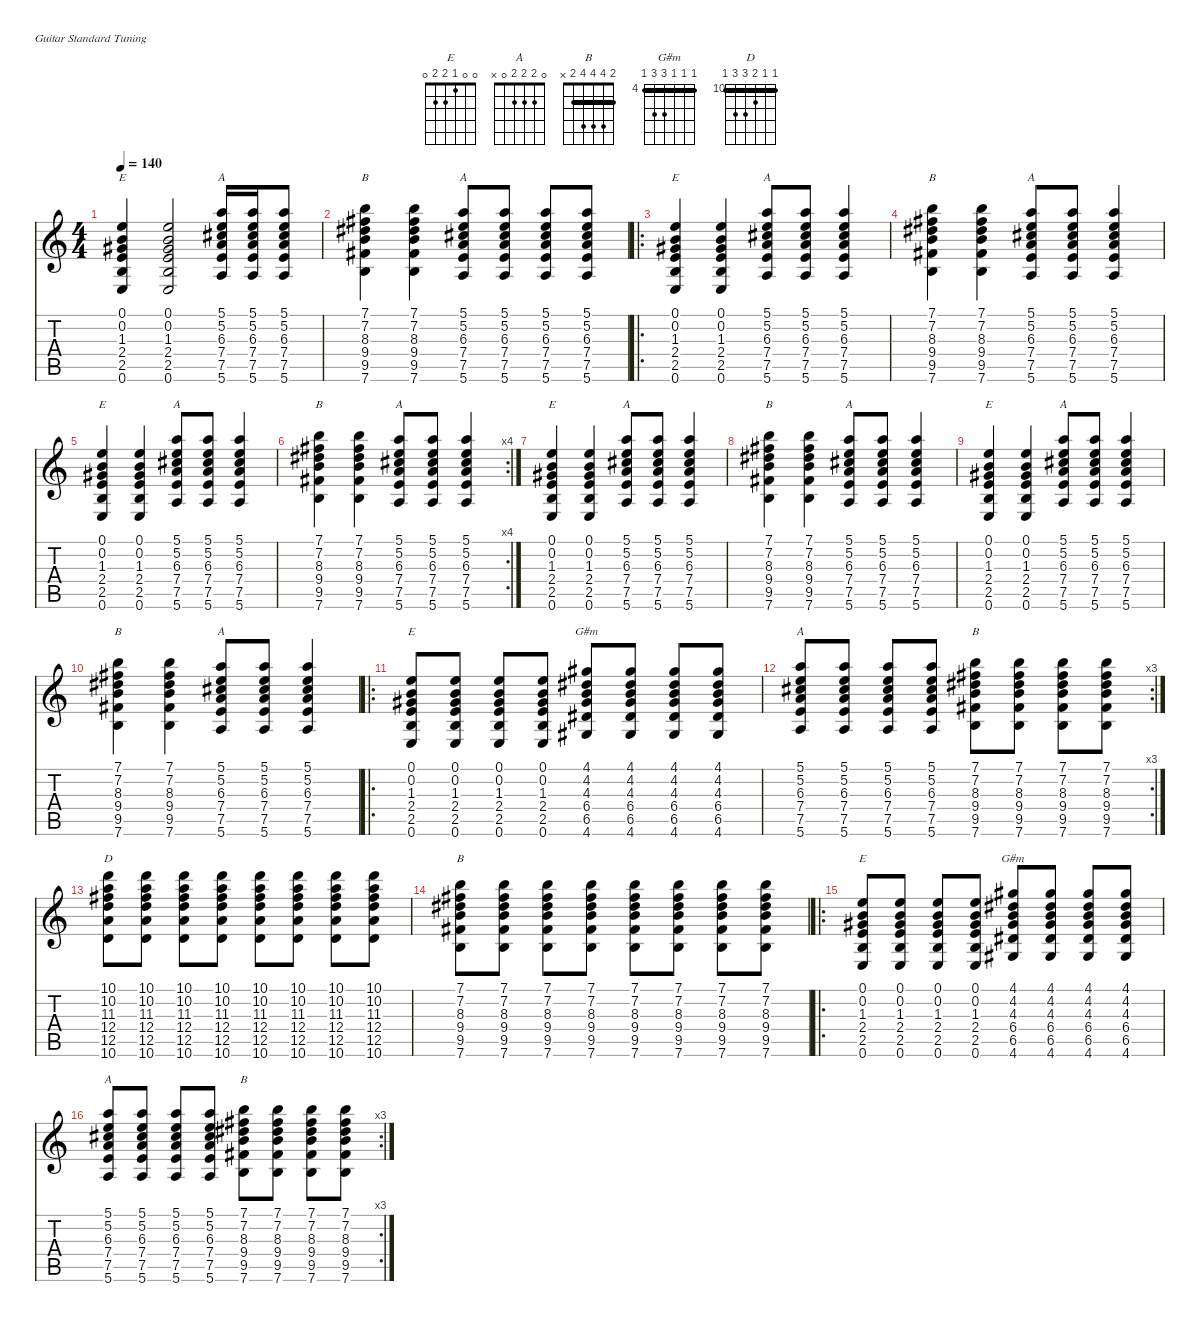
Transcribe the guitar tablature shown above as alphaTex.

\defaultSystemsLayout 4
\hideDynamics
\bracketExtendMode nobrackets
\singleTrackTrackNamePolicy hidden
\multiTrackTrackNamePolicy hidden
\otherSystemsTrackNameOrientation horizontal
\track ("Keith Richards" "el.guit.") {instrument electricguitarclean}
\staff {score tabs}
\tuning (E4 B3 G3 D3 A2 E2)
\chord ("E" 0 0 1 2 2 0)
\chord ("A" 5 5 6 7 7 5) {firstfret 5 barre (5 5)}
\chord ("B" 7 7 8 9 9 7) {firstfret 7 barre (7 7)}
\chord ("G#m" 4 4 4 6 6 4) {firstfret 4 barre (4 4 4)}
\chord ("B" 2 4 4 4 2 x) {barre 2}
\chord ("D" 10 10 11 12 12 10) {firstfret 10 barre (10 10)}
\chord ("A" 0 2 2 2 0 x)
\ts (4 4)
\tempo 140
\clef g2
\ks c
(0.1 0.2 1.3{acc #} 2.4 2.5 0.6).4{ch "E" dy f beam Up} (0.1 0.2 1.3{acc #} 2.4 2.5 0.6).2{beam Up} (5.1 5.2 6.3{acc #} 7.4 7.5 5.6).16{ch "A" beam Up} (5.1 5.2 6.3{acc #} 7.4 7.5 5.6).16{beam Up} (5.1 5.2 6.3{acc #} 7.4 7.5 5.6).8{beam Up} |
(7.1 7.2{acc #} 8.3{acc #} 9.4 9.5{acc #} 7.6).4{ch "B" beam Down} (7.1 7.2{acc #} 8.3{acc #} 9.4 9.5{acc #} 7.6).4{beam Down} (5.1 5.2 6.3{acc #} 7.4 7.5 5.6).8{ch "A" beam Up} (5.1 5.2 6.3{acc #} 7.4 7.5 5.6).8{beam Up} (5.1 5.2 6.3{acc #} 7.4 7.5 5.6).8{beam Up} (5.1 5.2 6.3{acc #} 7.4 7.5 5.6).8{beam Up} |
\ro
(0.1 0.2 1.3{acc #} 2.4 2.5 0.6).4{ch "E" beam Up} (0.1 0.2 1.3{acc #} 2.4 2.5 0.6).4{beam Up} (5.1 5.2 6.3{acc #} 7.4 7.5 5.6).8{ch "A" beam Up} (5.1 5.2 6.3{acc #} 7.4 7.5 5.6).8{beam Up} (5.1 5.2 6.3{acc #} 7.4 7.5 5.6).4{beam Up} |
(7.1 7.2{acc #} 8.3{acc #} 9.4 9.5{acc #} 7.6).4{ch "B" beam Down} (7.1 7.2{acc #} 8.3{acc #} 9.4 9.5{acc #} 7.6).4{beam Down} (5.1 5.2 6.3{acc #} 7.4 7.5 5.6).8{ch "A" beam Up} (5.1 5.2 6.3{acc #} 7.4 7.5 5.6).8{beam Up} (5.1 5.2 6.3{acc #} 7.4 7.5 5.6).4{beam Up} |
(0.1 0.2 1.3{acc #} 2.4 2.5 0.6).4{ch "E" beam Up} (0.1 0.2 1.3{acc #} 2.4 2.5 0.6).4{beam Up} (5.1 5.2 6.3{acc #} 7.4 7.5 5.6).8{ch "A" beam Up} (5.1 5.2 6.3{acc #} 7.4 7.5 5.6).8{beam Up} (5.1 5.2 6.3{acc #} 7.4 7.5 5.6).4{beam Up} |
\rc 4
(7.1 7.2{acc #} 8.3{acc #} 9.4 9.5{acc #} 7.6).4{ch "B" beam Down} (7.1 7.2{acc #} 8.3{acc #} 9.4 9.5{acc #} 7.6).4{beam Down} (5.1 5.2 6.3{acc #} 7.4 7.5 5.6).8{ch "A" beam Up} (5.1 5.2 6.3{acc #} 7.4 7.5 5.6).8{beam Up} (5.1 5.2 6.3{acc #} 7.4 7.5 5.6).4{beam Up} |
(0.1 0.2 1.3{acc #} 2.4 2.5 0.6).4{ch "E" beam Up} (0.1 0.2 1.3{acc #} 2.4 2.5 0.6).4{beam Up} (5.1 5.2 6.3{acc #} 7.4 7.5 5.6).8{ch "A" beam Up} (5.1 5.2 6.3{acc #} 7.4 7.5 5.6).8{beam Up} (5.1 5.2 6.3{acc #} 7.4 7.5 5.6).4{beam Up} |
(7.1 7.2{acc #} 8.3{acc #} 9.4 9.5{acc #} 7.6).4{ch "B" beam Down} (7.1 7.2{acc #} 8.3{acc #} 9.4 9.5{acc #} 7.6).4{beam Down} (5.1 5.2 6.3{acc #} 7.4 7.5 5.6).8{ch "A" beam Up} (5.1 5.2 6.3{acc #} 7.4 7.5 5.6).8{beam Up} (5.1 5.2 6.3{acc #} 7.4 7.5 5.6).4{beam Up} |
(0.1 0.2 1.3{acc #} 2.4 2.5 0.6).4{ch "E" beam Up} (0.1 0.2 1.3{acc #} 2.4 2.5 0.6).4{beam Up} (5.1 5.2 6.3{acc #} 7.4 7.5 5.6).8{ch "A" beam Up} (5.1 5.2 6.3{acc #} 7.4 7.5 5.6).8{beam Up} (5.1 5.2 6.3{acc #} 7.4 7.5 5.6).4{beam Up} |
(7.1 7.2{acc #} 8.3{acc #} 9.4 9.5{acc #} 7.6).4{ch "B" beam Down} (7.1 7.2{acc #} 8.3{acc #} 9.4 9.5{acc #} 7.6).4{beam Down} (5.1 5.2 6.3{acc #} 7.4 7.5 5.6).8{ch "A" beam Up} (5.1 5.2 6.3{acc #} 7.4 7.5 5.6).8{beam Up} (5.1 5.2 6.3{acc #} 7.4 7.5 5.6).4{beam Up} |
\ro
(0.1 0.2 1.3{acc #} 2.4 2.5 0.6).8{ch "E" beam Up} (0.1 0.2 1.3{acc #} 2.4 2.5 0.6).8{beam Up} (0.1 0.2 1.3{acc #} 2.4 2.5 0.6).8{beam Up} (0.1 0.2 1.3{acc #} 2.4 2.5 0.6).8{beam Up} (4.1{acc #} 4.2{acc #} 4.3 6.4{acc #} 6.5{acc #} 4.6{acc #}).8{ch "G#m" beam Up} (4.1{acc #} 4.2{acc #} 4.3 6.4{acc #} 6.5{acc #} 4.6{acc #}).8{beam Up} (4.1{acc #} 4.2{acc #} 4.3 6.4{acc #} 6.5{acc #} 4.6{acc #}).8{beam Up} (4.1{acc #} 4.2{acc #} 4.3 6.4{acc #} 6.5{acc #} 4.6{acc #}).8{beam Up} |
\rc 3
(5.1 5.2 6.3{acc #} 7.4 7.5 5.6).8{ch "A" beam Up} (5.1 5.2 6.3{acc #} 7.4 7.5 5.6).8{beam Up} (5.1 5.2 6.3{acc #} 7.4 7.5 5.6).8{beam Up} (5.1 5.2 6.3{acc #} 7.4 7.5 5.6).8{beam Up} (7.1 7.2{acc #} 8.3{acc #} 9.4 9.5{acc #} 7.6).8{ch "B" beam Down} (7.1 7.2{acc #} 8.3{acc #} 9.4 9.5{acc #} 7.6).8{beam Down} (7.1 7.2{acc #} 8.3{acc #} 9.4 9.5{acc #} 7.6).8{beam Down} (7.1 7.2{acc #} 8.3{acc #} 9.4 9.5{acc #} 7.6).8{beam Down} |
(10.1 10.2 11.3{acc #} 12.4 12.5 10.6).8{ch "D" beam Down} (10.1 10.2 11.3{acc #} 12.4 12.5 10.6).8{beam Down} (10.1 10.2 11.3{acc #} 12.4 12.5 10.6).8{beam Down} (10.1 10.2 11.3{acc #} 12.4 12.5 10.6).8{beam Down} (10.1 10.2 11.3{acc #} 12.4 12.5 10.6).8{beam Down} (10.1 10.2 11.3{acc #} 12.4 12.5 10.6).8{beam Down} (10.1 10.2 11.3{acc #} 12.4 12.5 10.6).8{beam Down} (10.1 10.2 11.3{acc #} 12.4 12.5 10.6).8{beam Down} |
(7.1 7.2{acc #} 8.3{acc #} 9.4 9.5{acc #} 7.6).8{ch "B" beam Down} (7.1 7.2{acc #} 8.3{acc #} 9.4 9.5{acc #} 7.6).8{beam Down} (7.1 7.2{acc #} 8.3{acc #} 9.4 9.5{acc #} 7.6).8{beam Down} (7.1 7.2{acc #} 8.3{acc #} 9.4 9.5{acc #} 7.6).8{beam Down} (7.1 7.2{acc #} 8.3{acc #} 9.4 9.5{acc #} 7.6).8{beam Down} (7.1 7.2{acc #} 8.3{acc #} 9.4 9.5{acc #} 7.6).8{beam Down} (7.1 7.2{acc #} 8.3{acc #} 9.4 9.5{acc #} 7.6).8{beam Down} (7.1 7.2{acc #} 8.3{acc #} 9.4 9.5{acc #} 7.6).8{beam Down} |
\ro
(0.1 0.2 1.3{acc #} 2.4 2.5 0.6).8{ch "E" beam Up} (0.1 0.2 1.3{acc #} 2.4 2.5 0.6).8{beam Up} (0.1 0.2 1.3{acc #} 2.4 2.5 0.6).8{beam Up} (0.1 0.2 1.3{acc #} 2.4 2.5 0.6).8{beam Up} (4.1{acc #} 4.2{acc #} 4.3 6.4{acc #} 6.5{acc #} 4.6{acc #}).8{ch "G#m" beam Up} (4.1{acc #} 4.2{acc #} 4.3 6.4{acc #} 6.5{acc #} 4.6{acc #}).8{beam Up} (4.1{acc #} 4.2{acc #} 4.3 6.4{acc #} 6.5{acc #} 4.6{acc #}).8{beam Up} (4.1{acc #} 4.2{acc #} 4.3 6.4{acc #} 6.5{acc #} 4.6{acc #}).8{beam Up} |
\rc 3
(5.1 5.2 6.3{acc #} 7.4 7.5 5.6).8{ch "A" beam Up} (5.1 5.2 6.3{acc #} 7.4 7.5 5.6).8{beam Up} (5.1 5.2 6.3{acc #} 7.4 7.5 5.6).8{beam Up} (5.1 5.2 6.3{acc #} 7.4 7.5 5.6).8{beam Up} (7.1 7.2{acc #} 8.3{acc #} 9.4 9.5{acc #} 7.6).8{ch "B" beam Down} (7.1 7.2{acc #} 8.3{acc #} 9.4 9.5{acc #} 7.6).8{beam Down} (7.1 7.2{acc #} 8.3{acc #} 9.4 9.5{acc #} 7.6).8{beam Down} (7.1 7.2{acc #} 8.3{acc #} 9.4 9.5{acc #} 7.6).8{beam Down}
